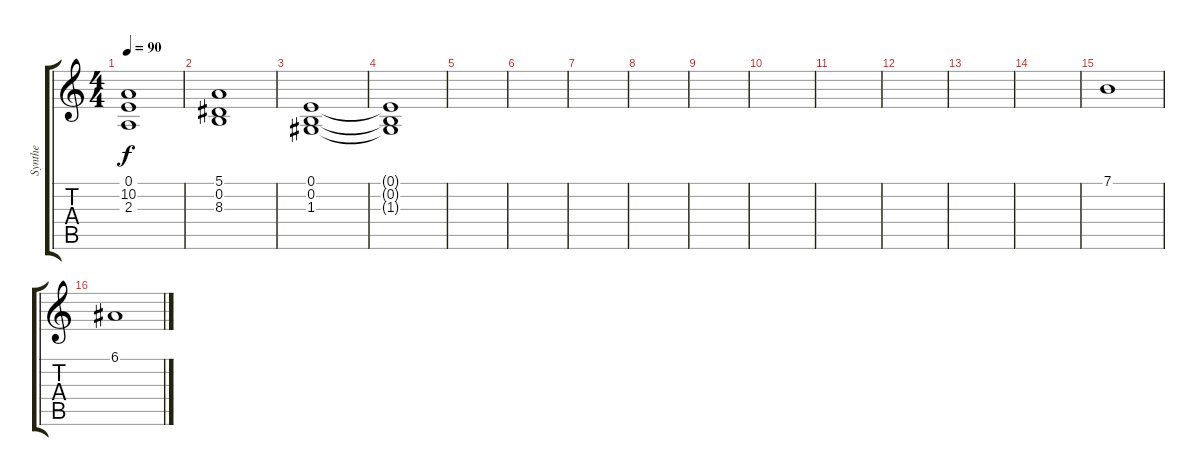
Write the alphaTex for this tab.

\track ("Synthe" "Synthe") {instrument stringensemble2}
\staff {score tabs}
\tuning (E4 B3 G3 D3 A2 E2) {hide}
\ts (4 4)
\tempo 90
\clef g2
\ks c
(0.1 10.2 2.3).1{dy f} |
(5.1 0.2 8.3).1 |
(0.1 0.2 1.3).1{volume 0} |
(0.1{t} 0.2{t} 1.3{t}).1 |
|
|
|
|
|
|
|
|
|
|
7.1.1{volume 7 instrument synthvoice} |
6.1.1
